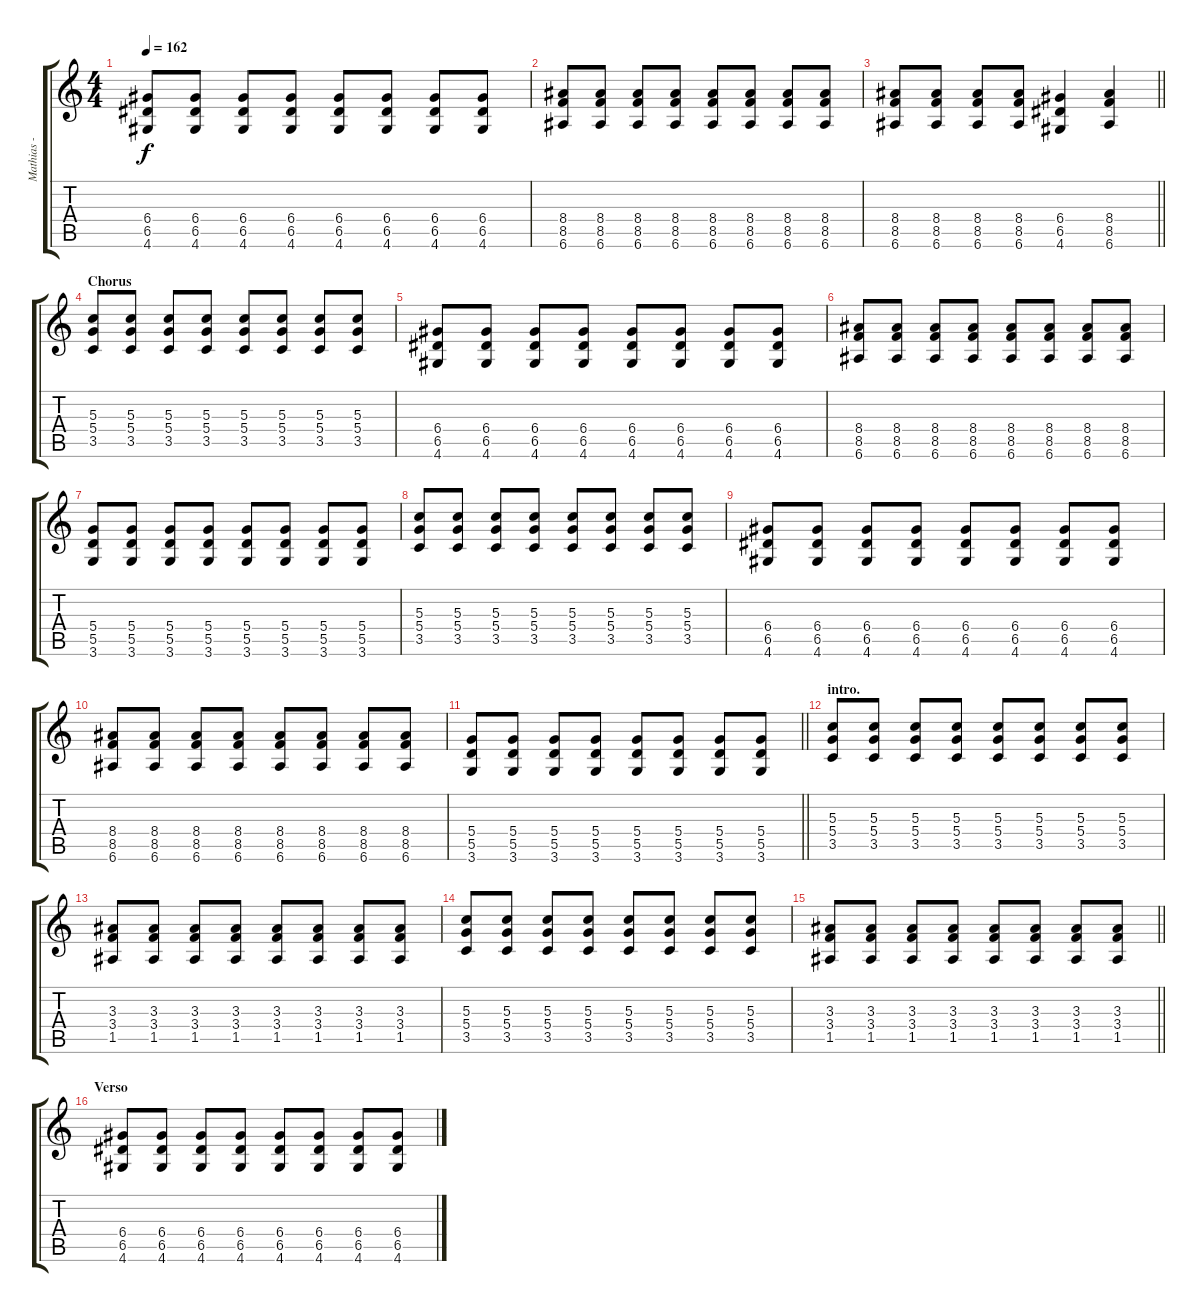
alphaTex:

\track ("Mathias - Left Guitar" "Mathias - ") {instrument distortionguitar}
\staff {score tabs}
\tuning (E4 B3 G3 D3 A2 E2) {hide}
\ts (4 4)
\tempo 162
\clef g2
\ks c
(6.4 6.5 4.6).8{dy f} (6.4 6.5 4.6).8 (6.4 6.5 4.6).8 (6.4 6.5 4.6).8 (6.4 6.5 4.6).8 (6.4 6.5 4.6).8 (6.4 6.5 4.6).8 (6.4 6.5 4.6).8 |
(8.4 8.5 6.6).8 (8.4 8.5 6.6).8 (8.4 8.5 6.6).8 (8.4 8.5 6.6).8 (8.4 8.5 6.6).8 (8.4 8.5 6.6).8 (8.4 8.5 6.6).8 (8.4 8.5 6.6).8 |
\barLineRight lightlight
(8.4 8.5 6.6).8 (8.4 8.5 6.6).8 (8.4 8.5 6.6).8 (8.4 8.5 6.6).8 (6.4 6.5 4.6).4 (8.4 8.5 6.6).4 |
\section ("" "Chorus")
(5.3 5.4 3.5).8 (5.3 5.4 3.5).8 (5.3 5.4 3.5).8 (5.3 5.4 3.5).8 (5.3 5.4 3.5).8 (5.3 5.4 3.5).8 (5.3 5.4 3.5).8 (5.3 5.4 3.5).8 |
(6.4 6.5 4.6).8 (6.4 6.5 4.6).8 (6.4 6.5 4.6).8 (6.4 6.5 4.6).8 (6.4 6.5 4.6).8 (6.4 6.5 4.6).8 (6.4 6.5 4.6).8 (6.4 6.5 4.6).8 |
(8.4 8.5 6.6).8 (8.4 8.5 6.6).8 (8.4 8.5 6.6).8 (8.4 8.5 6.6).8 (8.4 8.5 6.6).8 (8.4 8.5 6.6).8 (8.4 8.5 6.6).8 (8.4 8.5 6.6).8 |
(5.4 5.5 3.6).8 (5.4 5.5 3.6).8 (5.4 5.5 3.6).8 (5.4 5.5 3.6).8 (5.4 5.5 3.6).8 (5.4 5.5 3.6).8 (5.4 5.5 3.6).8 (5.4 5.5 3.6).8 |
(5.3 5.4 3.5).8 (5.3 5.4 3.5).8 (5.3 5.4 3.5).8 (5.3 5.4 3.5).8 (5.3 5.4 3.5).8 (5.3 5.4 3.5).8 (5.3 5.4 3.5).8 (5.3 5.4 3.5).8 |
(6.4 6.5 4.6).8 (6.4 6.5 4.6).8 (6.4 6.5 4.6).8 (6.4 6.5 4.6).8 (6.4 6.5 4.6).8 (6.4 6.5 4.6).8 (6.4 6.5 4.6).8 (6.4 6.5 4.6).8 |
(8.4 8.5 6.6).8 (8.4 8.5 6.6).8 (8.4 8.5 6.6).8 (8.4 8.5 6.6).8 (8.4 8.5 6.6).8 (8.4 8.5 6.6).8 (8.4 8.5 6.6).8 (8.4 8.5 6.6).8 |
\barLineRight lightlight
(5.4 5.5 3.6).8 (5.4 5.5 3.6).8 (5.4 5.5 3.6).8 (5.4 5.5 3.6).8 (5.4 5.5 3.6).8 (5.4 5.5 3.6).8 (5.4 5.5 3.6).8 (5.4 5.5 3.6).8 |
\section ("" "intro.")
(5.3 5.4 3.5).8 (5.3 5.4 3.5).8 (5.3 5.4 3.5).8 (5.3 5.4 3.5).8 (5.3 5.4 3.5).8 (5.3 5.4 3.5).8 (5.3 5.4 3.5).8 (5.3 5.4 3.5).8 |
(3.3 3.4 1.5).8 (3.3 3.4 1.5).8 (3.3 3.4 1.5).8 (3.3 3.4 1.5).8 (3.3 3.4 1.5).8 (3.3 3.4 1.5).8 (3.3 3.4 1.5).8 (3.3 3.4 1.5).8 |
(5.3 5.4 3.5).8 (5.3 5.4 3.5).8 (5.3 5.4 3.5).8 (5.3 5.4 3.5).8 (5.3 5.4 3.5).8 (5.3 5.4 3.5).8 (5.3 5.4 3.5).8 (5.3 5.4 3.5).8 |
\barLineRight lightlight
(3.3 3.4 1.5).8 (3.3 3.4 1.5).8 (3.3 3.4 1.5).8 (3.3 3.4 1.5).8 (3.3 3.4 1.5).8 (3.3 3.4 1.5).8 (3.3 3.4 1.5).8 (3.3 3.4 1.5).8 |
\section ("" "Verso")
(6.4 6.5 4.6).8 (6.4 6.5 4.6).8 (6.4 6.5 4.6).8 (6.4 6.5 4.6).8 (6.4 6.5 4.6).8 (6.4 6.5 4.6).8 (6.4 6.5 4.6).8 (6.4 6.5 4.6).8
